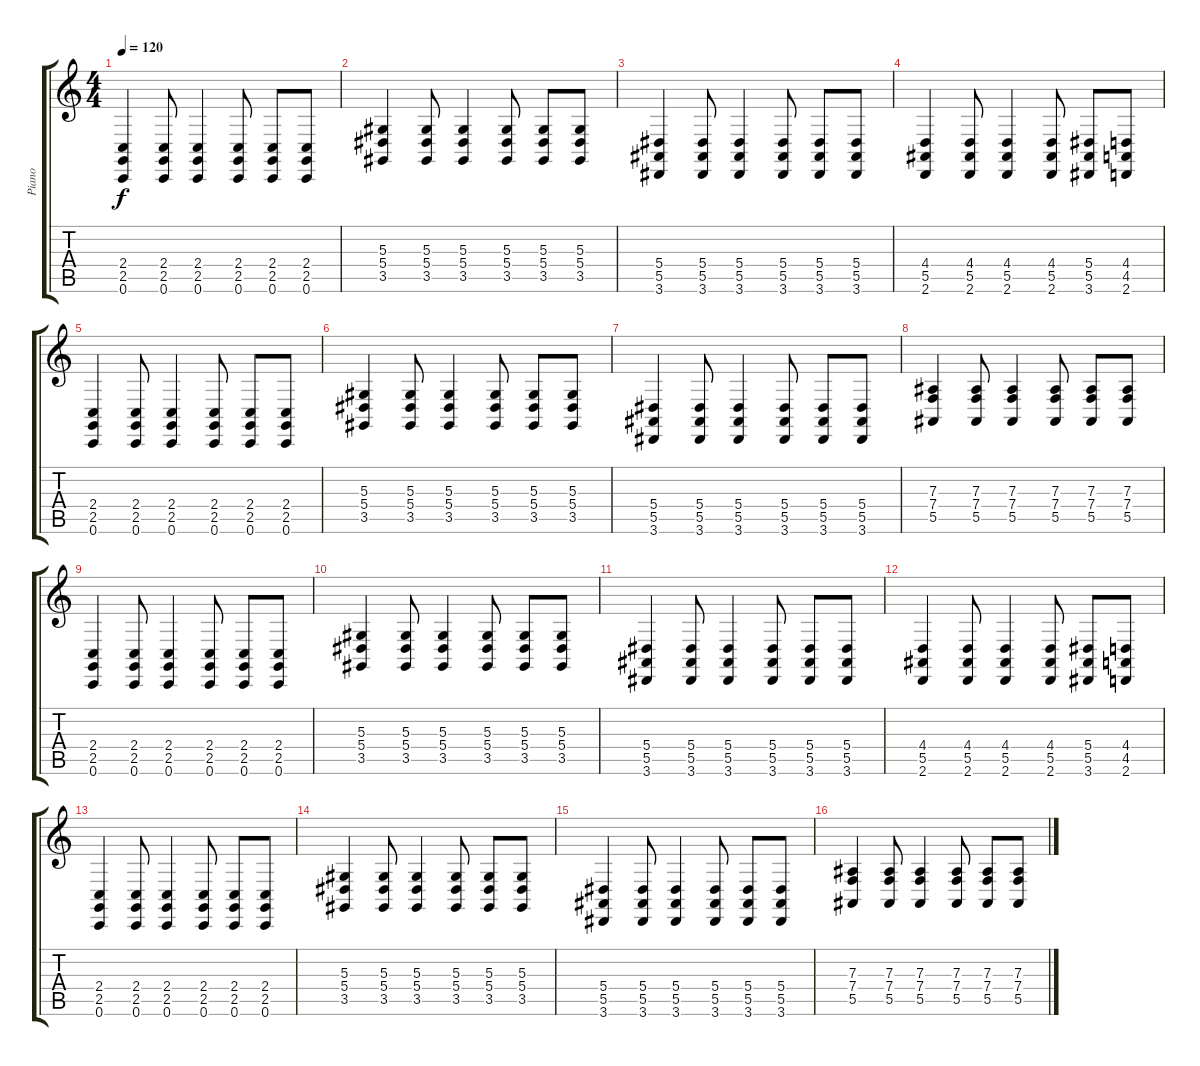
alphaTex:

\track ("Piano" "Piano") {instrument brightacousticpiano}
\staff {score tabs}
\tuning (C4 G3 Eb3 Bb2 F2 C2) {hide}
\ts (4 4)
\tempo 120
\clef g2
\ks c
(2.4 2.5 0.6).4{dy f} (2.4 2.5 0.6).8 (2.4 2.5 0.6).4 (2.4 2.5 0.6).8 (2.4 2.5 0.6).8 (2.4 2.5 0.6).8 |
(5.3 5.4 3.5).4 (5.3 5.4 3.5).8 (5.3 5.4 3.5).4 (5.3 5.4 3.5).8 (5.3 5.4 3.5).8 (5.3 5.4 3.5).8 |
(5.4 5.5 3.6).4 (5.4 5.5 3.6).8 (5.4 5.5 3.6).4 (5.4 5.5 3.6).8 (5.4 5.5 3.6).8 (5.4 5.5 3.6).8 |
(4.4 5.5 2.6).4 (4.4 5.5 2.6).8 (4.4 5.5 2.6).4 (4.4 5.5 2.6).8 (5.4 5.5 3.6).8 (4.4 4.5 2.6).8 |
(2.4 2.5 0.6).4 (2.4 2.5 0.6).8 (2.4 2.5 0.6).4 (2.4 2.5 0.6).8 (2.4 2.5 0.6).8 (2.4 2.5 0.6).8 |
(5.3 5.4 3.5).4 (5.3 5.4 3.5).8 (5.3 5.4 3.5).4 (5.3 5.4 3.5).8 (5.3 5.4 3.5).8 (5.3 5.4 3.5).8 |
(5.4 5.5 3.6).4 (5.4 5.5 3.6).8 (5.4 5.5 3.6).4 (5.4 5.5 3.6).8 (5.4 5.5 3.6).8 (5.4 5.5 3.6).8 |
(7.3 7.4 5.5).4 (7.3 7.4 5.5).8 (7.3 7.4 5.5).4 (7.3 7.4 5.5).8 (7.3 7.4 5.5).8 (7.3 7.4 5.5).8 |
(2.4 2.5 0.6).4 (2.4 2.5 0.6).8 (2.4 2.5 0.6).4 (2.4 2.5 0.6).8 (2.4 2.5 0.6).8 (2.4 2.5 0.6).8 |
(5.3 5.4 3.5).4 (5.3 5.4 3.5).8 (5.3 5.4 3.5).4 (5.3 5.4 3.5).8 (5.3 5.4 3.5).8 (5.3 5.4 3.5).8 |
(5.4 5.5 3.6).4 (5.4 5.5 3.6).8 (5.4 5.5 3.6).4 (5.4 5.5 3.6).8 (5.4 5.5 3.6).8 (5.4 5.5 3.6).8 |
(4.4 5.5 2.6).4 (4.4 5.5 2.6).8 (4.4 5.5 2.6).4 (4.4 5.5 2.6).8 (5.4 5.5 3.6).8 (4.4 4.5 2.6).8 |
(2.4 2.5 0.6).4 (2.4 2.5 0.6).8 (2.4 2.5 0.6).4 (2.4 2.5 0.6).8 (2.4 2.5 0.6).8 (2.4 2.5 0.6).8 |
(5.3 5.4 3.5).4 (5.3 5.4 3.5).8 (5.3 5.4 3.5).4 (5.3 5.4 3.5).8 (5.3 5.4 3.5).8 (5.3 5.4 3.5).8 |
(5.4 5.5 3.6).4 (5.4 5.5 3.6).8 (5.4 5.5 3.6).4 (5.4 5.5 3.6).8 (5.4 5.5 3.6).8 (5.4 5.5 3.6).8 |
(7.3 7.4 5.5).4 (7.3 7.4 5.5).8 (7.3 7.4 5.5).4 (7.3 7.4 5.5).8 (7.3 7.4 5.5).8 (7.3 7.4 5.5).8
